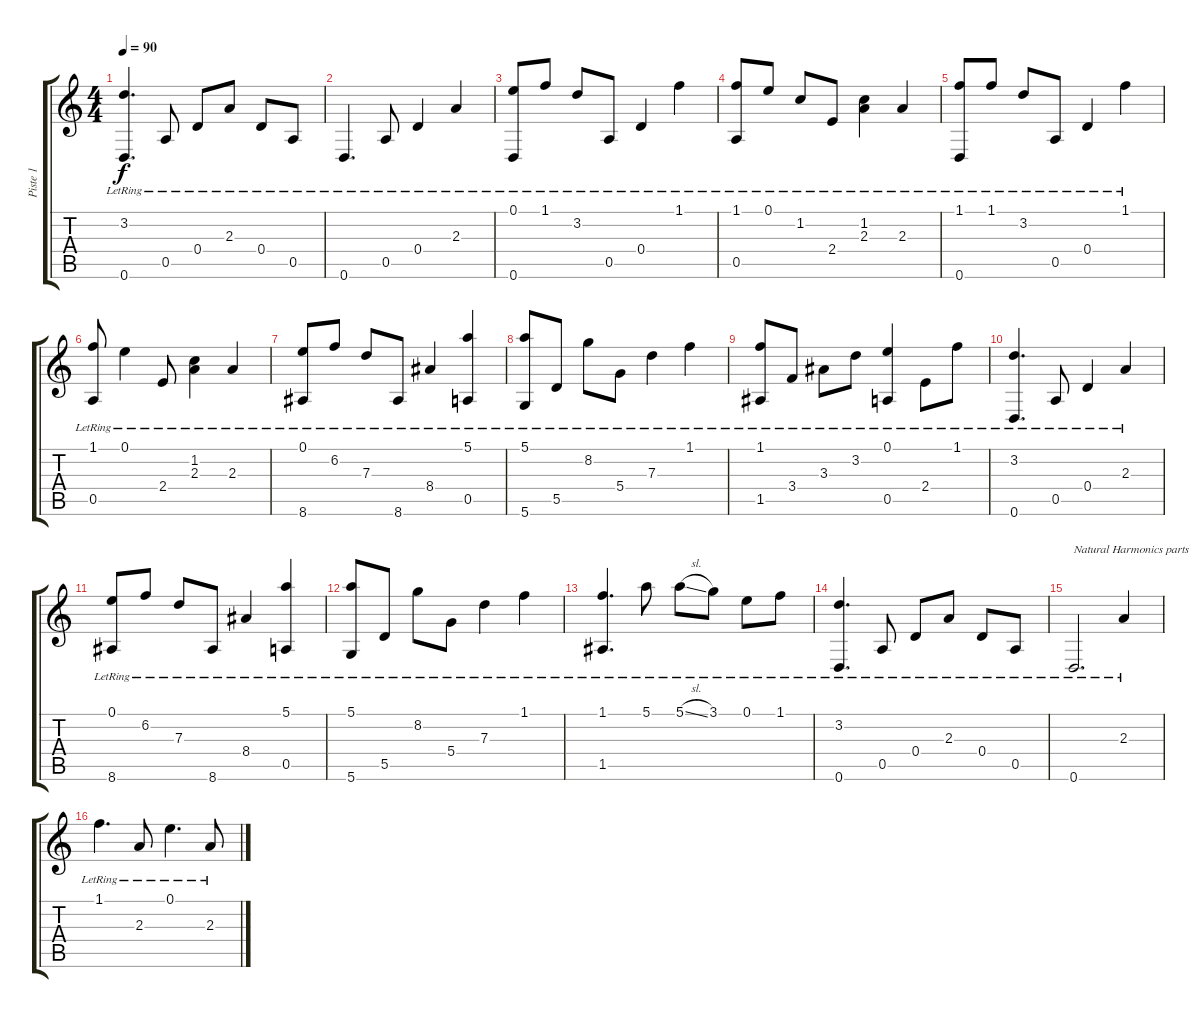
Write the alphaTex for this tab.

\track ("Piste 1" "Piste 1") {instrument acousticguitarsteel}
\staff {score tabs}
\tuning (E4 B3 G3 D3 A2 D2) {hide}
\ts (4 4)
\tempo 90
\clef g2
\ks c
(3.2{lr} 0.6{lr}).4{d dy f} 0.5{lr}.8 0.4{lr}.8 2.3{lr}.8 0.4{lr}.8 0.5{lr}.8 |
0.6{lr}.4{d} 0.5{lr}.8 0.4{lr}.4 2.3{lr}.4 |
(0.1{lr} 0.6{lr}).8 1.1{lr}.8 3.2{lr}.8 0.5{lr}.8 0.4{lr}.4 1.1{lr}.4 |
(1.1{lr} 0.5{lr}).8 0.1{lr}.8 1.2{lr}.8 2.4{lr}.8 (1.2{lr} 2.3{lr}).4 2.3{lr}.4 |
(1.1{lr} 0.6{lr}).8 1.1{lr}.8 3.2{lr}.8 0.5{lr}.8 0.4{lr}.4 1.1{lr}.4 |
(1.1{lr} 0.5{lr}).8 0.1{lr}.4 2.4{lr}.8 (1.2{lr} 2.3{lr}).4 2.3{lr}.4 |
(0.1{lr} 8.6{lr}).8 6.2{lr}.8 7.3{lr}.8 8.6{lr}.8 8.4{lr}.4 (5.1{lr} 0.5{lr}).4 |
(5.1{lr} 5.6{lr}).8 5.5{lr}.8 8.2{lr}.8 5.4{lr}.8 7.3{lr}.4 1.1{lr}.4 |
(1.1{lr} 1.5{lr}).8 3.4{lr}.8 3.3{lr}.8 3.2{lr}.8 (0.1{lr} 0.5{lr}).4 2.4{lr}.8 1.1{lr}.8 |
(3.2{lr} 0.6{lr}).4{d} 0.5{lr}.8 0.4{lr}.4 2.3{lr}.4 |
(0.1{lr} 8.6{lr}).8 6.2{lr}.8 7.3{lr}.8 8.6{lr}.8 8.4{lr}.4 (5.1{lr} 0.5{lr}).4 |
(5.1{lr} 5.6{lr}).8 5.5{lr}.8 8.2{lr}.8 5.4{lr}.8 7.3{lr}.4 1.1{lr}.4 |
(1.1{lr} 1.5{lr}).4{d} 5.1{lr}.8 5.1{sl lr}.8 3.1{lr}.8 0.1{lr}.8 1.1{lr}.8 |
(3.2{lr} 0.6{lr}).4{d} 0.5{lr}.8 0.4{lr}.8 2.3{lr}.8 0.4{lr}.8 0.5{lr}.8 |
0.6{lr}.2{d txt "Natural Harmonics parts"} 2.3{lr}.4 |
1.1{lr}.4{d} 2.3{lr}.8 0.1{lr}.4{d} 2.3{lr}.8
